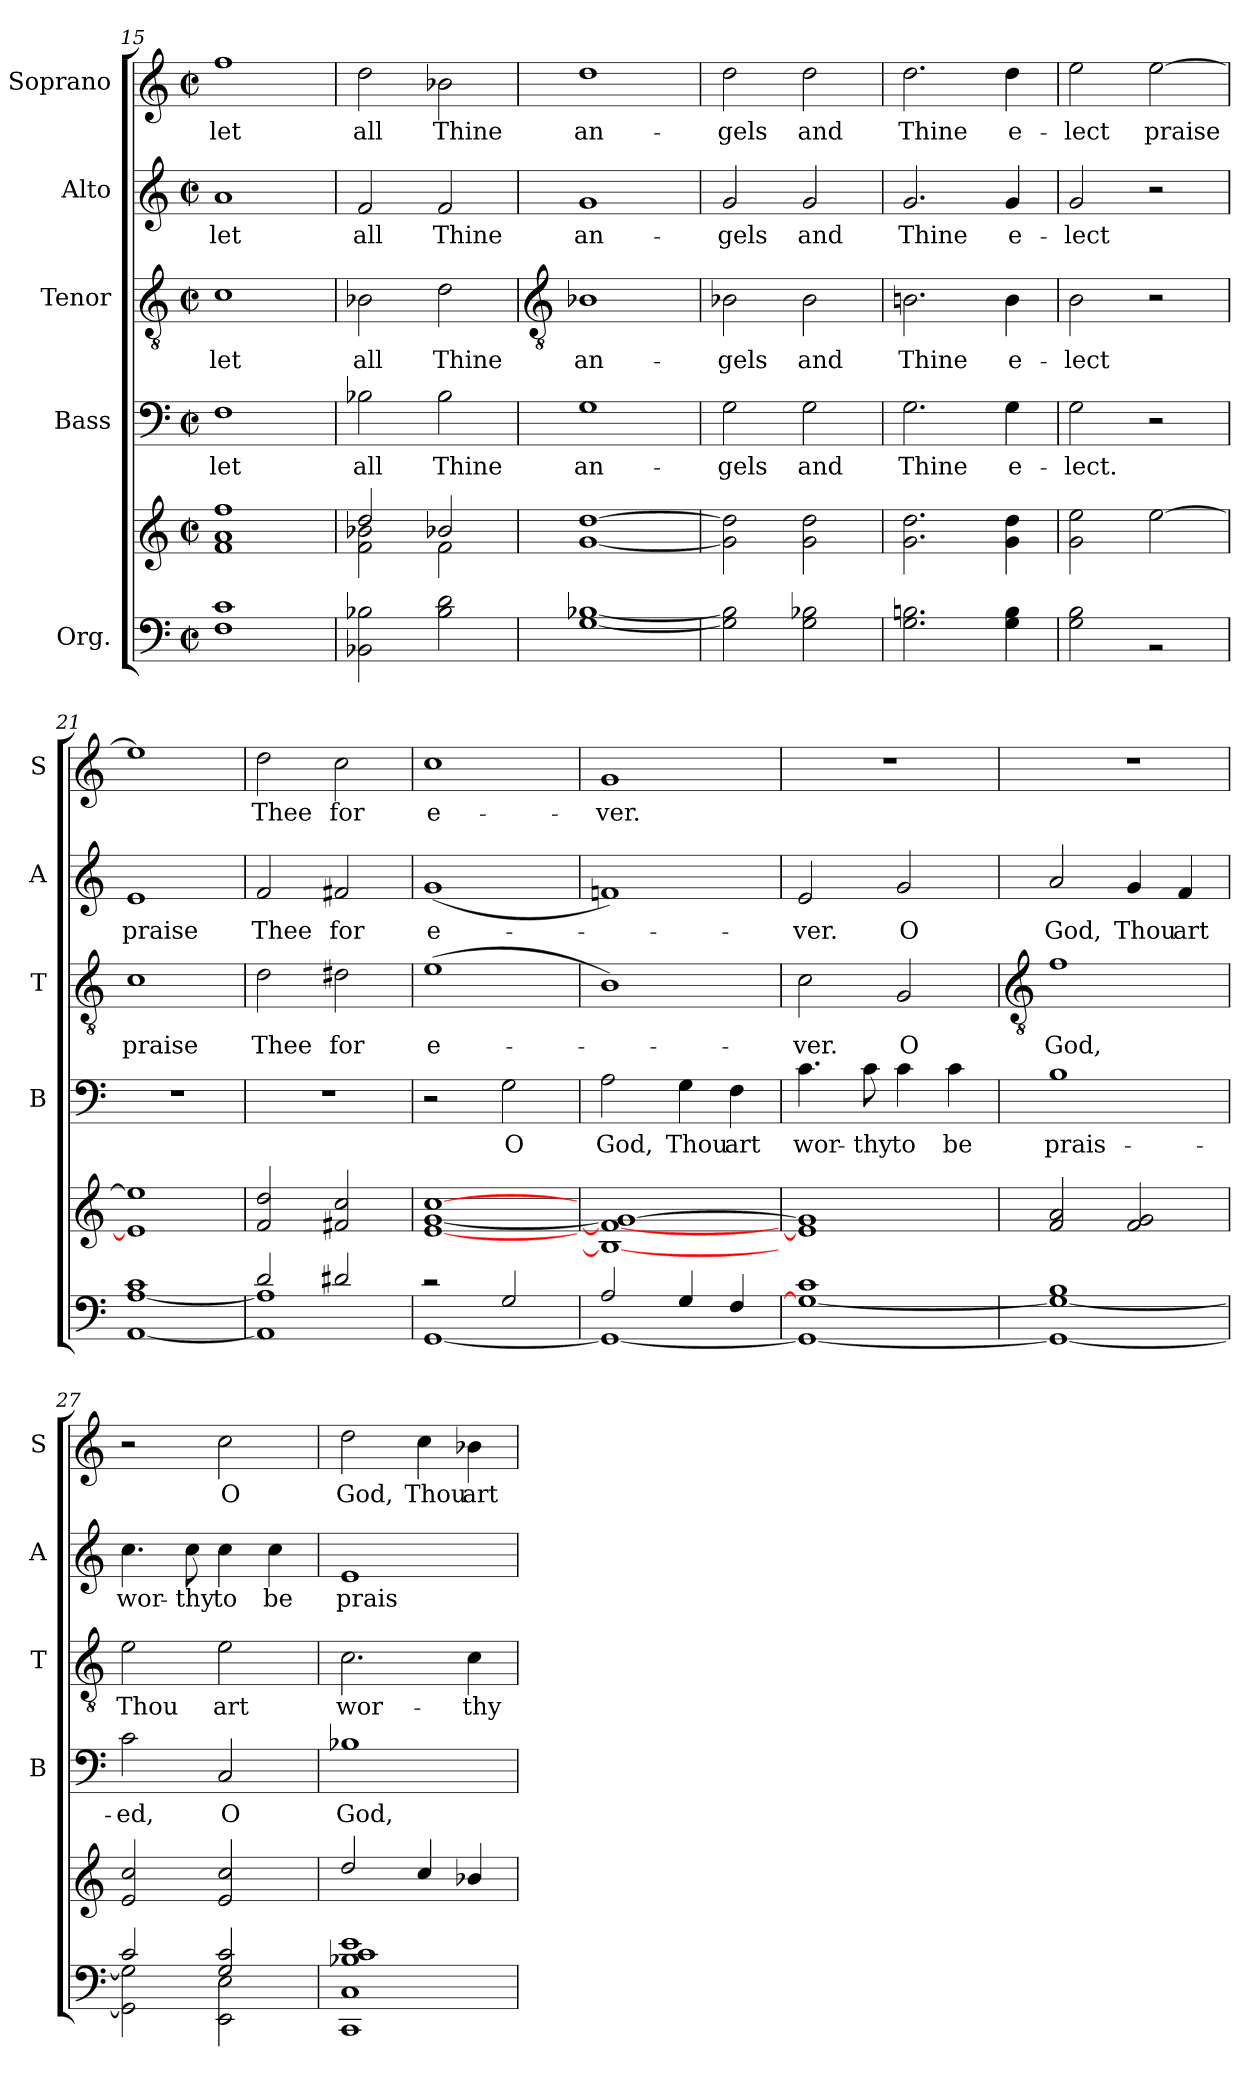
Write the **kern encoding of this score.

**kern	**kern	**kern	**text	**kern	**text	**kern	**text	**kern	**text
*part5	*part5	*part4	*part4	*part3	*part3	*part2	*part2	*part1	*part1
*staff6	*staff5	*staff4	*staff4	*staff3	*staff3	*staff2	*staff2	*staff1	*staff1
*I"Org.	*	*I"Bass	*	*I"Tenor	*	*I"Alto	*	*I"Soprano	*
*	*	*I'B	*	*I'T	*	*I'A	*	*I'S	*
*clefF4	*clefG2	*clefF4	*	*clefGv2	*	*clefG2	*	*clefG2	*
*k[]	*k[]	*k[]	*	*k[]	*	*k[]	*	*k[]	*
*C:	*C:	*C:	*	*C:	*	*C:	*	*C:	*
*M2/2	*M2/2	*M2/2	*	*M2/2	*	*M2/2	*	*M2/2	*
*met(c|)	*met(c|)	*met(c|)	*	*met(c|)	*	*met(c|)	*	*met(c|)	*
=15	=15	=15	=15	=15	=15	=15	=15	=15	=15
*	*^	*	*	*	*	*	*	*	*
!	!	!	!	!LO:LY:b	!	!LO:LY:b	!	!LO:LY:b	!	!LO:LY:b
1F 1c	1ff/	1f\ 1a\	1F	let	1c	let	1a	let	1ff	let
=16	=16	=16	=16	=16	=16	=16	=16	=16	=16	=16
!	!	!	!	!LO:LY:b	!	!LO:LY:b	!	!LO:LY:b	!	!LO:LY:b
2BB-X 2B-X	2dd/	2f\ 2b-X\	2B-X	all	2B-X	all	2f	all	2dd	all
!	!	!	!	!LO:LY:b	!	!LO:LY:b	!	!LO:LY:b	!	!LO:LY:b
2B- 2d	2b-X/	2f\	2B-	Thine	2d	Thine	2f	Thine	2b-X	Thine
*	*v	*v	*	*	*	*	*	*	*	*
!!LO:LB:g=z
=17	=17	=17	=17	=17	=17	=17	=17	=17	=17
*	*	*	*	*clefGv2	*	*	*	*	*
*^	*^	*	*	*	*	*	*	*	*
!	!	!	!	!	!LO:LY:b	!	!LO:LY:b	!	!LO:LY:b	!	!LO:LY:b
*	*	*v	*v	*	*	*	*	*	*	*	*
1ryy	[1G\ [1B-X\	[1g [1dd	1G	an-	1B-X	an-	1g	an-	1dd	an-
=18	=18	=18	=18	=18	=18	=18	=18	=18	=18	=18
!	!	!	!	!LO:LY:b	!	!LO:LY:b	!	!LO:LY:b	!	!LO:LY:b
1ryy	2G\] 2B-\]	2g] 2dd]	2G	-gels	2B-X	-gels	2g	-gels	2dd	-gels
!	!	!	!	!LO:LY:b	!	!LO:LY:b	!	!LO:LY:b	!	!LO:LY:b
.	2G\ 2B-\	2g 2dd	2G	and	2B-	and	2g	and	2dd	and
=19	=19	=19	=19	=19	=19	=19	=19	=19	=19	=19
!	!	!	!	!LO:LY:b	!	!LO:LY:b	!	!LO:LY:b	!	!LO:LY:b
1ryy	2.G\ 2.Bn\	2.g 2.dd	2.G	Thine	2.Bn	Thine	2.g	Thine	2.dd	Thine
!	!	!	!	!LO:LY:b	!	!LO:LY:b	!	!LO:LY:b	!	!LO:LY:b
.	4G\ 4B\	4g 4dd	4G	e-	4B	e-	4g	e-	4dd	e-
=20	=20	=20	=20	=20	=20	=20	=20	=20	=20	=20
!	!	!	!	!LO:LY:b	!	!LO:LY:b	!	!LO:LY:b	!	!LO:LY:b
1ryy	2G\ 2B\	2g 2ee	2G	-lect.	2B	-lect	2g	-lect	2ee	-lect
!	!	!	!	!	!	!	!	!	!	!LO:LY:b
.	2r	[2ee	2r	.	2r	.	2r	.	[2ee	praise
=21	=21	=21	=21	=21	=21	=21	=21	=21	=21	=21
!	!	!	!	!	!	!LO:LY:b	!	!LO:LY:b	!	!
1c/	[1AA\ [1A\	1e] 1ee]	1r	.	1c	praise	1e	praise	1ee]	.
=22	=22	=22	=22	=22	=22	=22	=22	=22	=22	=22
!	!	!	!	!	!	!LO:LY:b	!	!LO:LY:b	!	!LO:LY:b
2d/	1AA\] 1A\]	2f 2dd	1r	.	2d	Thee	2f	Thee	2dd	Thee
!	!	!	!	!	!	!LO:LY:b	!	!LO:LY:b	!	!LO:LY:b
2d#X/	.	2f#X 2cc	.	.	2d#X	for	2f#X	for	2cc	for
=23	=23	=23	=23	=23	=23	=23	=23	=23	=23	=23
!	!	!	!	!	!	!LO:LY:b	!	!LO:LY:b	!	!LO:LY:b
2r	[1GG\	[1e [1g [1cc	2r	.	(>1e	e-	(<1g	e-	1cc	e-
!	!	!	!	!LO:LY:b	!	!	!	!	!	!
2G/	.	.	2G	O	.	.	.	.	.	.
=24	=24	=24	=24	=24	=24	=24	=24	=24	=24	=24
!	!	!	!	!LO:LY:b	!	!	!	!	!	!LO:LY:b
2A/	1GG\_	1B_ 1fn_ 1g_	2A	God,	1B)	.	1fn)	.	1g	-ver.
!	!	!	!	!LO:LY:b	!	!	!	!	!	!
4G/	.	.	4G	Thou	.	.	.	.	.	.
!	!	!	!	!LO:LY:b	!	!	!	!	!	!
4F/	.	.	4F	art	.	.	.	.	.	.
=25	=25	=25	=25	=25	=25	=25	=25	=25	=25	=25
!	!	!	!	!LO:LY:b	!	!LO:LY:b	!	!LO:LY:b	!	!
1c/	1GG\_ 1G\_	1e] 1g]	4.c	wor-	2c	ver.	2e	ver.	1r	.
!	!	!	!	!LO:LY:b	!	!	!	!	!	!
.	.	.	8c	-thy	.	.	.	.	.	.
!	!	!	!	!LO:LY:b	!	!LO:LY:b	!	!LO:LY:b	!	!
.	.	.	4c	to	2G	O	2g	O	.	.
!	!	!	!	!LO:LY:b	!	!	!	!	!	!
.	.	.	4c	be	.	.	.	.	.	.
!!LO:LB:g=z
=26	=26	=26	=26	=26	=26	=26	=26	=26	=26	=26
*	*	*	*	*	*clefGv2	*	*	*	*	*
!	!	!	!	!LO:LY:b	!	!LO:LY:b	!	!LO:LY:b	!	!
1B/	1GG\_ 1G\_	2f 2a	1B	prais-	1f	God,	2a	God,	1r	.
!	!	!	!	!	!	!	!	!LO:LY:b	!	!
.	.	2f 2g	.	.	.	.	4g	Thou	.	.
!	!	!	!	!	!	!	!	!LO:LY:b	!	!
.	.	.	.	.	.	.	4f	art	.	.
=27	=27	=27	=27	=27	=27	=27	=27	=27	=27	=27
!	!	!	!	!LO:LY:b	!	!LO:LY:b	!	!LO:LY:b	!	!
2c/	2GG\] 2G\]	2e 2cc	2c	-ed,	2e	Thou	4.cc	wor-	2r	.
!	!	!	!	!	!	!	!	!LO:LY:b	!	!
.	.	.	.	.	.	.	8cc	-thy	.	.
!	!	!	!	!LO:LY:b	!	!LO:LY:b	!	!LO:LY:b	!	!LO:LY:b
2G/ 2c/	2EE\ 2E\	2e 2cc	2C	O	2e	art	4cc	to	2cc	O
!	!	!	!	!	!	!	!	!LO:LY:b	!	!
.	.	.	.	.	.	.	4cc	be	.	.
=28	=28	=28	=28	=28	=28	=28	=28	=28	=28	=28
!	!	!	!	!LO:LY:b	!	!LO:LY:b	!	!LO:LY:b	!	!LO:LY:b
1B-X/ 1c/ 1e/	1CC\ 1C\	2dd/	1B-X	God,	2.c	wor-	1e	prais-	2dd	God,
!	!	!	!	!	!	!	!	!	!	!LO:LY:b
.	.	4cc/	.	.	.	.	.	.	4cc	Thou
!	!	!	!	!	!	!LO:LY:b	!	!	!	!LO:LY:b
.	.	4b-X/	.	.	4c	-thy	.	.	4b-X	art
*v	*v	*	*	*	*	*	*	*	*	*
=	=	=	=	=	=	=	=	=	=
*-	*-	*-	*-	*-	*-	*-	*-	*-	*-
